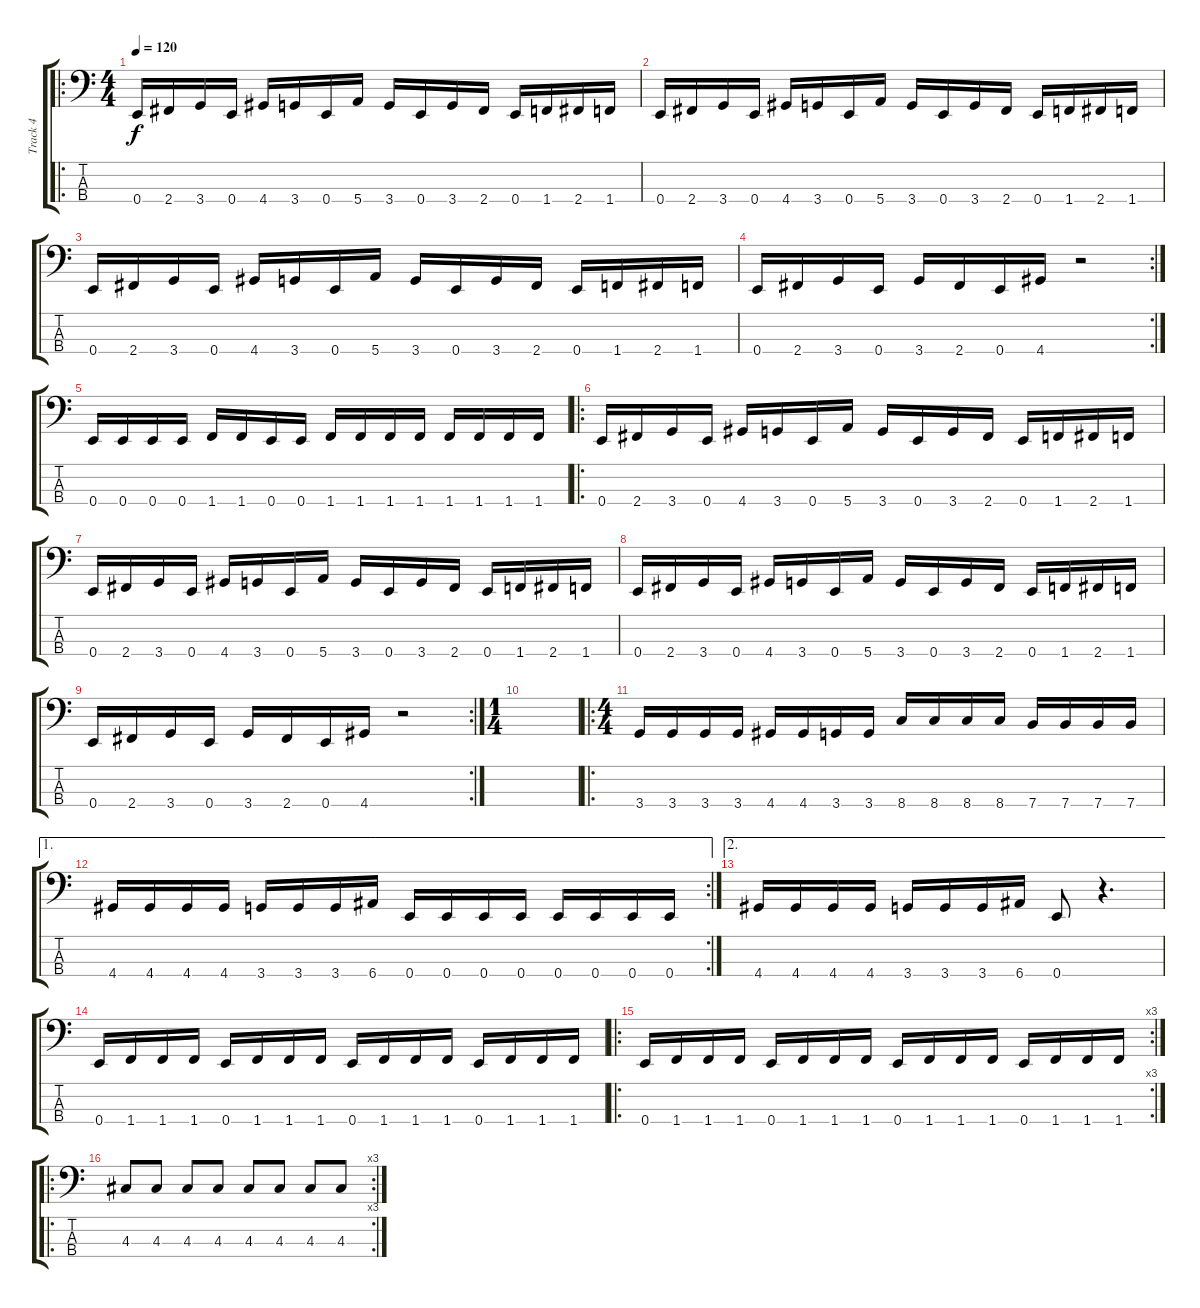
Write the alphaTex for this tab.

\track ("Track 4" "Track 4") {instrument electricbasspick}
\staff {score tabs}
\tuning (G2 D2 A1 E1) {hide}
\ro
\ts (4 4)
\tempo 120
\clef f4
\ks c
0.4.16{dy f} 2.4.16 3.4.16 0.4.16 4.4.16 3.4.16 0.4.16 5.4.16 3.4.16 0.4.16 3.4.16 2.4.16 0.4.16 1.4.16 2.4.16 1.4.16 |
0.4.16 2.4.16 3.4.16 0.4.16 4.4.16 3.4.16 0.4.16 5.4.16 3.4.16 0.4.16 3.4.16 2.4.16 0.4.16 1.4.16 2.4.16 1.4.16 |
0.4.16 2.4.16 3.4.16 0.4.16 4.4.16 3.4.16 0.4.16 5.4.16 3.4.16 0.4.16 3.4.16 2.4.16 0.4.16 1.4.16 2.4.16 1.4.16 |
\rc 2
0.4.16 2.4.16 3.4.16 0.4.16 3.4.16 2.4.16 0.4.16 4.4.16 r.2 |
0.4.16 0.4.16 0.4.16 0.4.16 1.4.16 1.4.16 0.4.16 0.4.16 1.4.16 1.4.16 1.4.16 1.4.16 1.4.16 1.4.16 1.4.16 1.4.16 |
\ro
0.4.16 2.4.16 3.4.16 0.4.16 4.4.16 3.4.16 0.4.16 5.4.16 3.4.16 0.4.16 3.4.16 2.4.16 0.4.16 1.4.16 2.4.16 1.4.16 |
0.4.16 2.4.16 3.4.16 0.4.16 4.4.16 3.4.16 0.4.16 5.4.16 3.4.16 0.4.16 3.4.16 2.4.16 0.4.16 1.4.16 2.4.16 1.4.16 |
0.4.16 2.4.16 3.4.16 0.4.16 4.4.16 3.4.16 0.4.16 5.4.16 3.4.16 0.4.16 3.4.16 2.4.16 0.4.16 1.4.16 2.4.16 1.4.16 |
\rc 2
0.4.16 2.4.16 3.4.16 0.4.16 3.4.16 2.4.16 0.4.16 4.4.16 r.2 |
\ts (1 4)
|
\ro
\ts (4 4)
3.4.16 3.4.16 3.4.16 3.4.16 4.4.16 4.4.16 3.4.16 3.4.16 8.4.16 8.4.16 8.4.16 8.4.16 7.4.16 7.4.16 7.4.16 7.4.16 |
\ae 1
\rc 2
4.4.16 4.4.16 4.4.16 4.4.16 3.4.16 3.4.16 3.4.16 6.4.16 0.4.16 0.4.16 0.4.16 0.4.16 0.4.16 0.4.16 0.4.16 0.4.16 |
\ae 2
4.4.16 4.4.16 4.4.16 4.4.16 3.4.16 3.4.16 3.4.16 6.4.16 0.4.8 r.4{d} |
0.4.16 1.4.16 1.4.16 1.4.16 0.4.16 1.4.16 1.4.16 1.4.16 0.4.16 1.4.16 1.4.16 1.4.16 0.4.16 1.4.16 1.4.16 1.4.16 |
\ro
\rc 3
0.4.16 1.4.16 1.4.16 1.4.16 0.4.16 1.4.16 1.4.16 1.4.16 0.4.16 1.4.16 1.4.16 1.4.16 0.4.16 1.4.16 1.4.16 1.4.16 |
\ro
\rc 3
4.3.8 4.3.8 4.3.8 4.3.8 4.3.8 4.3.8 4.3.8 4.3.8
